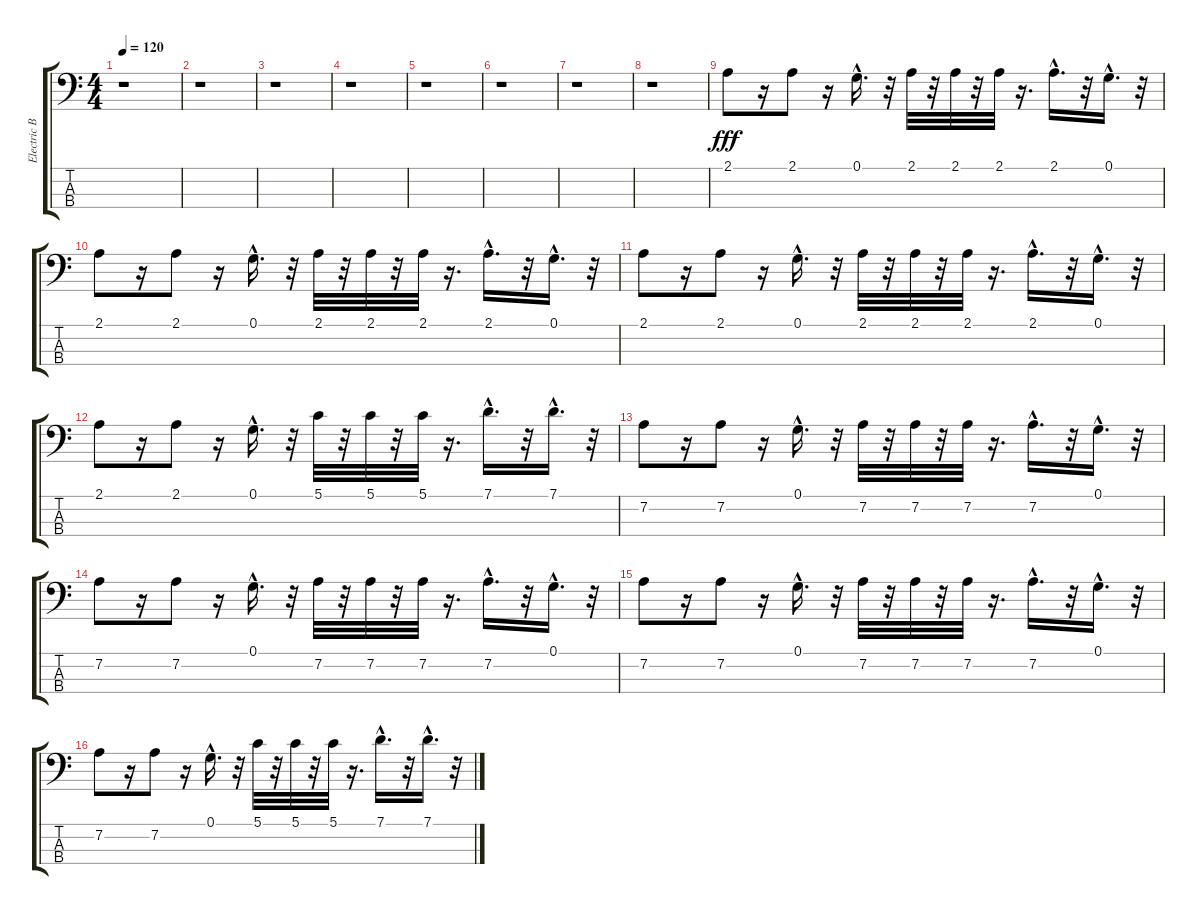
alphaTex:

\track ("Electric Bass" "Electric B") {instrument electricbassfinger}
\staff {score tabs}
\tuning (G2 D2 A1 E1) {hide}
\ts (4 4)
\tempo 120
\clef f4
\ks c
r.1{dy fff instrument electricbassfinger} |
r.1 |
r.1 |
r.1 |
r.1 |
r.1 |
r.1 |
r.1 |
2.1.8 r.16 2.1.8 r.16 0.1{hac}.16{d} r.32 2.1.32 r.32 2.1.32 r.32 2.1.32 r.16{d} 2.1{hac}.16{d} r.32 0.1{hac}.16{d} r.32 |
2.1.8 r.16 2.1.8 r.16 0.1{hac}.16{d} r.32 2.1.32 r.32 2.1.32 r.32 2.1.32 r.16{d} 2.1{hac}.16{d} r.32 0.1{hac}.16{d} r.32 |
2.1.8 r.16 2.1.8 r.16 0.1{hac}.16{d} r.32 2.1.32 r.32 2.1.32 r.32 2.1.32 r.16{d} 2.1{hac}.16{d} r.32 0.1{hac}.16{d} r.32 |
2.1.8 r.16 2.1.8 r.16 0.1{hac}.16{d} r.32 5.1.32 r.32 5.1.32 r.32 5.1.32 r.16{d} 7.1{hac}.16{d} r.32 7.1{hac}.16{d} r.32 |
7.2.8 r.16 7.2.8 r.16 0.1{hac}.16{d} r.32 7.2.32 r.32 7.2.32 r.32 7.2.32 r.16{d} 7.2{hac}.16{d} r.32 0.1{hac}.16{d} r.32 |
7.2.8 r.16 7.2.8 r.16 0.1{hac}.16{d} r.32 7.2.32 r.32 7.2.32 r.32 7.2.32 r.16{d} 7.2{hac}.16{d} r.32 0.1{hac}.16{d} r.32 |
7.2.8 r.16 7.2.8 r.16 0.1{hac}.16{d} r.32 7.2.32 r.32 7.2.32 r.32 7.2.32 r.16{d} 7.2{hac}.16{d} r.32 0.1{hac}.16{d} r.32 |
7.2.8 r.16 7.2.8 r.16 0.1{hac}.16{d} r.32 5.1.32 r.32 5.1.32 r.32 5.1.32 r.16{d} 7.1{hac}.16{d} r.32 7.1{hac}.16{d} r.32
